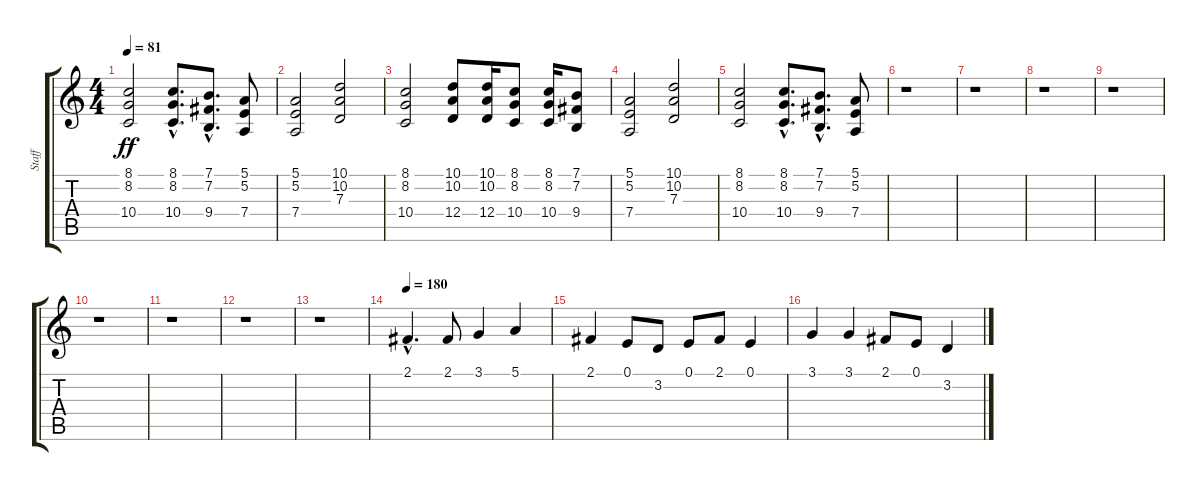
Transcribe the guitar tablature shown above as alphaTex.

\track ("Staff" "Staff") {instrument stringensemble1}
\staff {score tabs}
\tuning (E4 B3 G3 D3 A2 E2) {hide}
\ts (4 4)
\tempo 81
\clef g2
\ks c
(8.1 8.2 10.4).2{dy ff} (8.1{hac} 8.2{hac} 10.4{hac}).8{d} (7.1{hac} 7.2{hac} 9.4{hac}).8{d} (5.1 5.2 7.4).8 |
(5.1 5.2 7.4).2 (10.1 10.2 7.3).2 |
(8.1 8.2 10.4).2 (10.1 10.2 12.4).8 (10.1 10.2 12.4).16 (8.1 8.2 10.4).8 (8.1 8.2 10.4).16 (7.1 7.2 9.4).8 |
(5.1 5.2 7.4).2 (10.1 10.2 7.3).2 |
(8.1 8.2 10.4).2 (8.1{hac} 8.2{hac} 10.4{hac}).8{d} (7.1{hac} 7.2{hac} 9.4{hac}).8{d} (5.1 5.2 7.4).8 |
r.1 |
r.1 |
r.1 |
r.1 |
r.1 |
r.1 |
r.1 |
r.1 |
\tempo 180
2.1{hac}.4{d instrument tangoaccordion} 2.1.8 3.1.4 5.1.4 |
2.1.4 0.1.8 3.2.8 0.1.8 2.1.8 0.1.4 |
3.1.4 3.1.4 2.1.8 0.1.8 3.2.4
